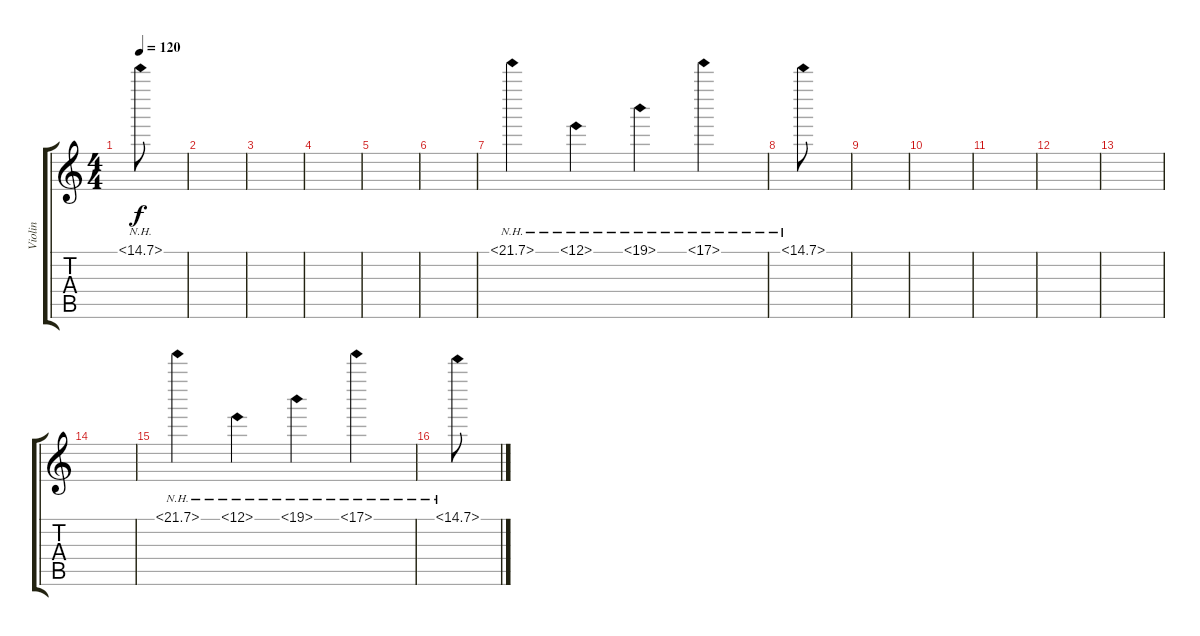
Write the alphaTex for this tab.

\track ("Violin" "Violin") {instrument distortionguitar}
\staff {score tabs}
\tuning (E4 B3 G3 D3 A2 E2) {hide}
\ts (4 4)
\tempo 120
\clef g2
\ks c
15.1{nh}.8{dy f} |
|
|
|
|
|
22.1{nh}.4 20.1{nh}.4 19.1{nh}.4 17.1{nh}.4 |
15.1{nh}.8 |
|
|
|
|
|
|
22.1{nh}.4 20.1{nh}.4 19.1{nh}.4 17.1{nh}.4 |
15.1{nh}.8
